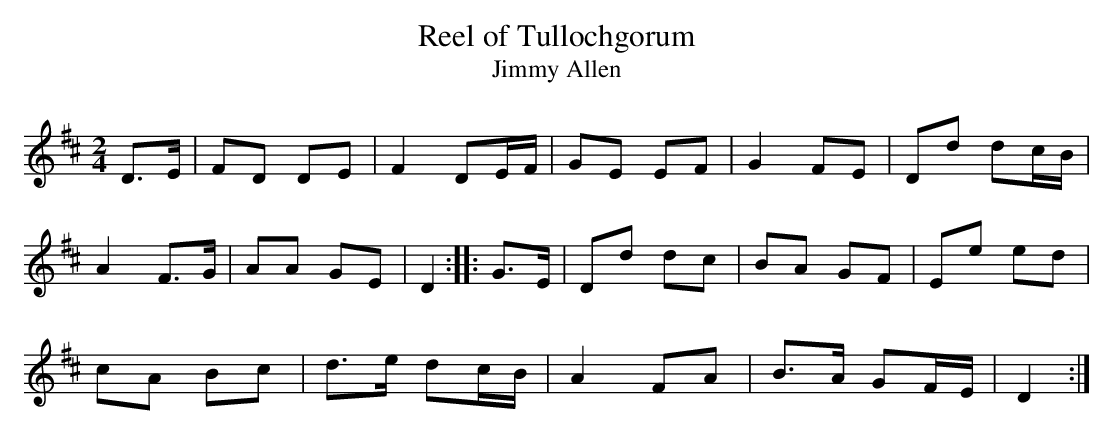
X:1
T:Reel of Tullochgorum
T:Jimmy Allen
M:2/4
L:1/8
K:D
D>E|FD DE|F2 DE/F/|GE EF|G2 FE|Dd dc/B/|
A2 F>G|AA GE|D2::G>E|Dd dc|BA GF|Ee ed|
cA Bc|d>e dc/B/|A2 FA|B>A GF/E/|D2:|
